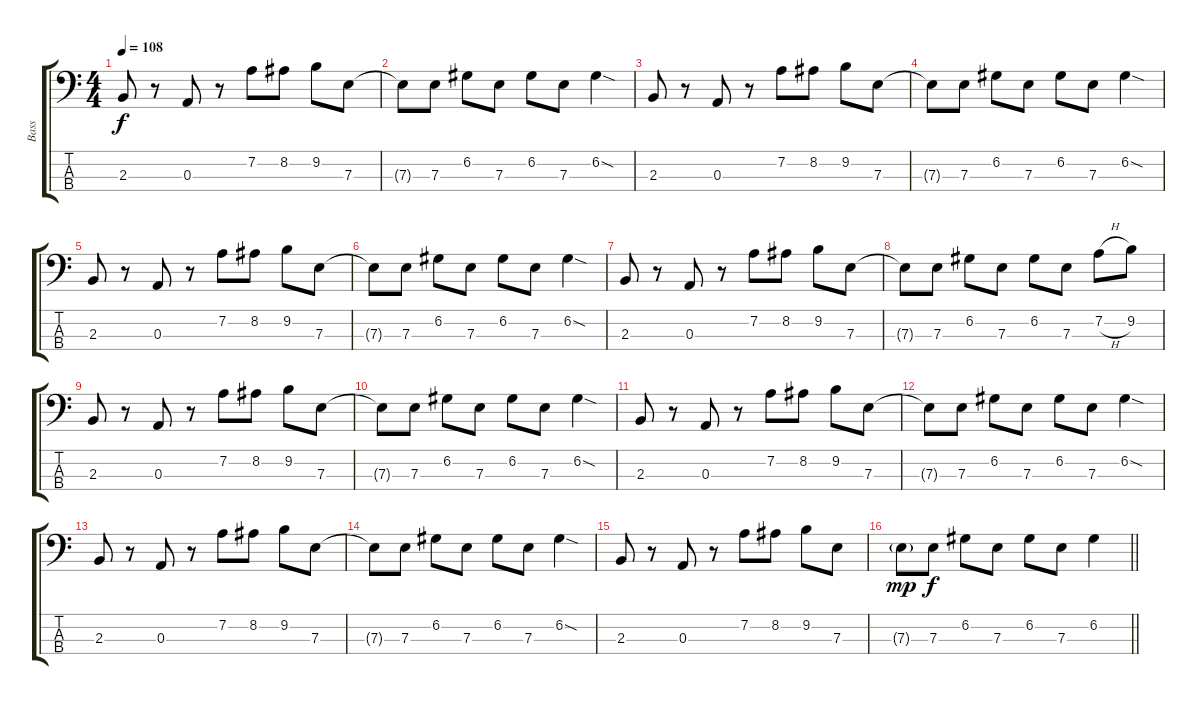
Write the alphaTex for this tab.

\track ("Bass" "Bass") {instrument electricbassfinger}
\staff {score tabs}
\tuning (G2 D2 A1 E1) {hide}
\ts (4 4)
\tempo 108
\clef f4
\ks c
2.3.8{dy f} r.8 0.3.8 r.8 7.2.8 8.2.8 9.2.8 7.3.8 |
7.3{t}.8 7.3.8 6.2.8 7.3.8 6.2.8 7.3.8 6.2{sod}.4 |
2.3.8 r.8 0.3.8 r.8 7.2.8 8.2.8 9.2.8 7.3.8 |
7.3{t}.8 7.3.8 6.2.8 7.3.8 6.2.8 7.3.8 6.2{sod}.4 |
2.3.8 r.8 0.3.8 r.8 7.2.8 8.2.8 9.2.8 7.3.8 |
7.3{t}.8 7.3.8 6.2.8 7.3.8 6.2.8 7.3.8 6.2{sod}.4 |
2.3.8 r.8 0.3.8 r.8 7.2.8 8.2.8 9.2.8 7.3.8 |
7.3{t}.8 7.3.8 6.2.8 7.3.8 6.2.8 7.3.8 7.2{h}.8 9.2.8 |
2.3.8 r.8 0.3.8 r.8 7.2.8 8.2.8 9.2.8 7.3.8 |
7.3{t}.8 7.3.8 6.2.8 7.3.8 6.2.8 7.3.8 6.2{sod}.4 |
2.3.8 r.8 0.3.8 r.8 7.2.8 8.2.8 9.2.8 7.3.8 |
7.3{t}.8 7.3.8 6.2.8 7.3.8 6.2.8 7.3.8 6.2{sod}.4 |
2.3.8 r.8 0.3.8 r.8 7.2.8 8.2.8 9.2.8 7.3.8 |
7.3{t}.8 7.3.8 6.2.8 7.3.8 6.2.8 7.3.8 6.2{sod}.4 |
2.3.8 r.8 0.3.8 r.8 7.2.8 8.2.8 9.2.8 7.3.8 |
\barLineRight lightlight
7.3{g}.8{dy mp} 7.3.8{dy f} 6.2.8 7.3.8 6.2.8 7.3.8 6.2.4
